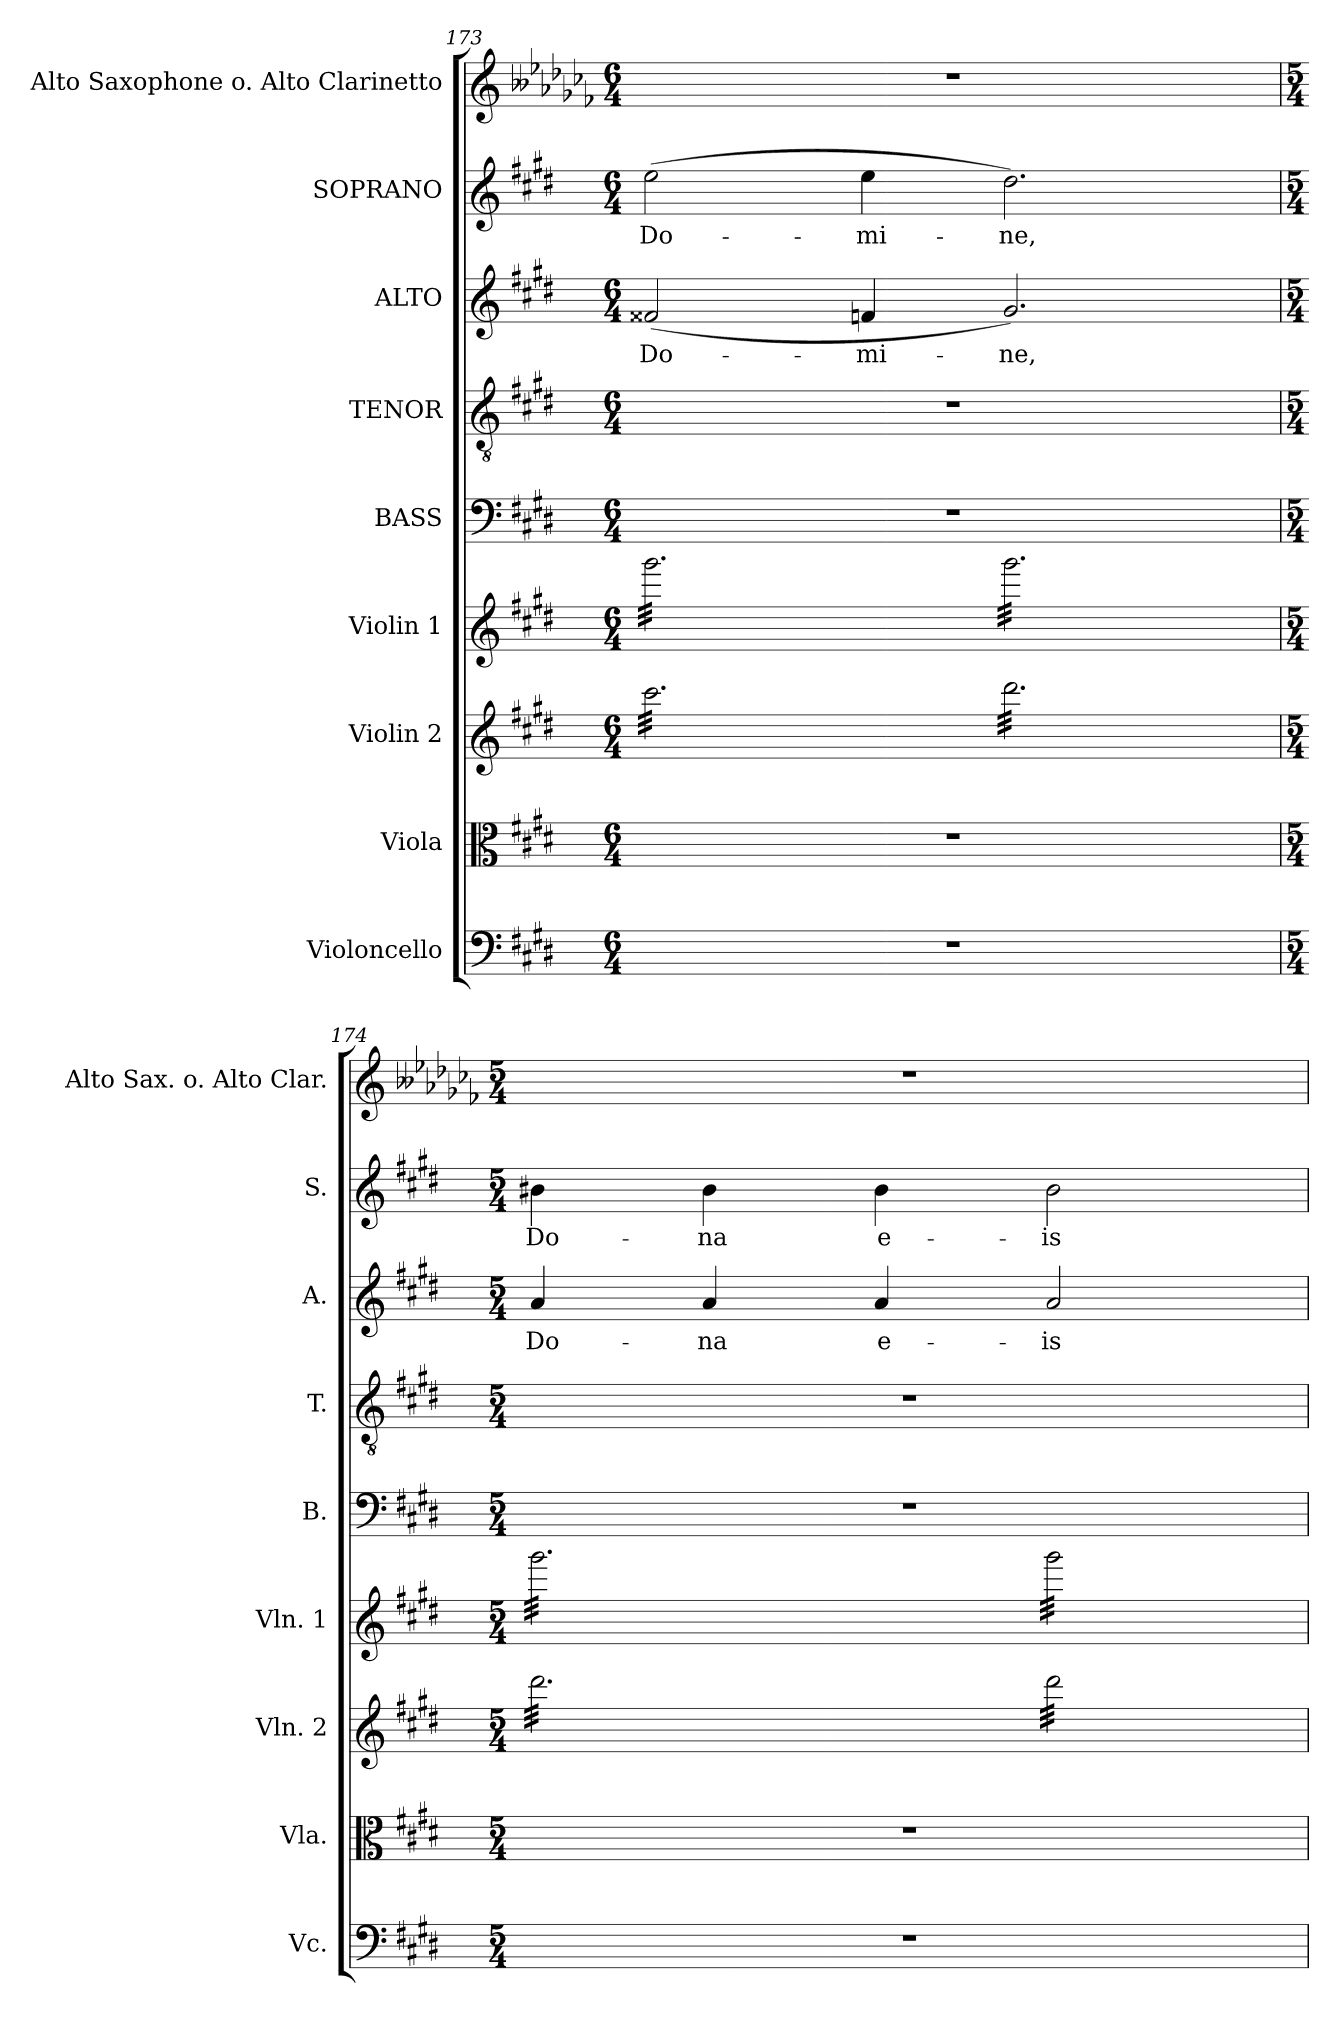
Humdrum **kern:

**kern	**kern	**kern	**kern	**kern	**kern	**kern	**text	**kern	**text	**kern
*part9	*part8	*part7	*part6	*part5	*part4	*part3	*part3	*part2	*part2	*part1
*staff9	*staff8	*staff7	*staff6	*staff5	*staff4	*staff3	*staff3	*staff2	*staff2	*staff1
*I"Violoncello	*I"Viola	*I"Violin 2	*I"Violin 1	*I"BASS	*I"TENOR	*I"ALTO	*	*I"SOPRANO	*	*I"Alto Saxophone o. Alto Clarinetto
*I'Vc.	*I'Vla.	*I'Vln. 2	*I'Vln. 1	*I'B.	*I'T.	*I'A.	*	*I'S.	*	*I'Alto Sax. o. Alto Clar.
*clefF4	*clefC3	*clefG2	*clefG2	*clefF4	*clefGv2	*clefG2	*	*clefG2	*	*clefG2
*	*	*	*	*	*ITrd7c12	*	*	*	*	*ITrd5c9
*k[f#c#g#d#]	*k[f#c#g#d#]	*k[f#c#g#d#]	*k[f#c#g#d#]	*k[f#c#g#d#]	*k[f#c#g#d#]	*k[f#c#g#d#]	*	*k[f#c#g#d#]	*	*k[b--e-a-d-g-c-f-]
*E:	*E:	*E:	*E:	*E:	*E:	*E:	*	*E:	*	*F-:
*M6/4	*M6/4	*M6/4	*M6/4	*M6/4	*M6/4	*M6/4	*	*M6/4	*	*M6/4
=173	=173	=173	=173	=173	=173	=173	=173	=173	=173	=173
!LO:N:vis=1	!LO:N:vis=1	!	!	!LO:N:vis=1	!LO:N:vis=1	!	!	!	!	!
!	!	!	!	!	!	!	!LO:LY:b:color=#000000	!	!	!
!	!	!	!	!	!	!	!	!	!LO:LY:b:color=#000000	!LO:N:vis=1
*	*	*tremolo	*	*	*	*	*	*	*	*
*	*	*	*tremolo	*	*	*	*	*	*	*
1.r	1.r	32ccc#i\LLL	32ggg#i\LLL	1.r	1.r	(2f##Xi/	Do-	(2eei\	Do-	1.r
.	.	32ccc#i\	32ggg#i\	.	.	.	.	.	.	.
.	.	32ccc#i\	32ggg#i\	.	.	.	.	.	.	.
.	.	32ccc#i\	32ggg#i\	.	.	.	.	.	.	.
.	.	32ccc#i\	32ggg#i\	.	.	.	.	.	.	.
.	.	32ccc#i\	32ggg#i\	.	.	.	.	.	.	.
.	.	32ccc#i\	32ggg#i\	.	.	.	.	.	.	.
.	.	32ccc#i\	32ggg#i\	.	.	.	.	.	.	.
.	.	32ccc#i\	32ggg#i\	.	.	.	.	.	.	.
.	.	32ccc#i\	32ggg#i\	.	.	.	.	.	.	.
.	.	32ccc#i\	32ggg#i\	.	.	.	.	.	.	.
.	.	32ccc#i\	32ggg#i\	.	.	.	.	.	.	.
.	.	32ccc#i\	32ggg#i\	.	.	.	.	.	.	.
.	.	32ccc#i\	32ggg#i\	.	.	.	.	.	.	.
.	.	32ccc#i\	32ggg#i\	.	.	.	.	.	.	.
.	.	32ccc#i\	32ggg#i\	.	.	.	.	.	.	.
!	!	!	!	!	!	!	!LO:LY:b:color=#000000	!	!	!
!	!	!	!	!	!	!	!	!	!LO:LY:b:color=#000000	!
.	.	32ccc#i\	32ggg#i\	.	.	4fi/	-mi-	4eei\	-mi-	.
.	.	32ccc#i\	32ggg#i\	.	.	.	.	.	.	.
.	.	32ccc#i\	32ggg#i\	.	.	.	.	.	.	.
.	.	32ccc#i\	32ggg#i\	.	.	.	.	.	.	.
.	.	32ccc#i\	32ggg#i\	.	.	.	.	.	.	.
.	.	32ccc#i\	32ggg#i\	.	.	.	.	.	.	.
.	.	32ccc#i\	32ggg#i\	.	.	.	.	.	.	.
.	.	32ccc#i\JJJ	32ggg#i\JJJ	.	.	.	.	.	.	.
!	!	!	!	!	!	!	!LO:LY:b:color=#000000	!	!	!
!	!	!	!	!	!	!	!	!	!LO:LY:b:color=#000000	!
.	.	32ddd#i\LLL	32ggg#i\LLL	.	.	2.g#i/)	-ne,	2.dd#i\)	-ne,	.
.	.	32ddd#i\	32ggg#i\	.	.	.	.	.	.	.
.	.	32ddd#i\	32ggg#i\	.	.	.	.	.	.	.
.	.	32ddd#i\	32ggg#i\	.	.	.	.	.	.	.
.	.	32ddd#i\	32ggg#i\	.	.	.	.	.	.	.
.	.	32ddd#i\	32ggg#i\	.	.	.	.	.	.	.
.	.	32ddd#i\	32ggg#i\	.	.	.	.	.	.	.
.	.	32ddd#i\	32ggg#i\	.	.	.	.	.	.	.
.	.	32ddd#i\	32ggg#i\	.	.	.	.	.	.	.
.	.	32ddd#i\	32ggg#i\	.	.	.	.	.	.	.
.	.	32ddd#i\	32ggg#i\	.	.	.	.	.	.	.
.	.	32ddd#i\	32ggg#i\	.	.	.	.	.	.	.
.	.	32ddd#i\	32ggg#i\	.	.	.	.	.	.	.
.	.	32ddd#i\	32ggg#i\	.	.	.	.	.	.	.
.	.	32ddd#i\	32ggg#i\	.	.	.	.	.	.	.
.	.	32ddd#i\	32ggg#i\	.	.	.	.	.	.	.
.	.	32ddd#i\	32ggg#i\	.	.	.	.	.	.	.
.	.	32ddd#i\	32ggg#i\	.	.	.	.	.	.	.
.	.	32ddd#i\	32ggg#i\	.	.	.	.	.	.	.
.	.	32ddd#i\	32ggg#i\	.	.	.	.	.	.	.
.	.	32ddd#i\	32ggg#i\	.	.	.	.	.	.	.
.	.	32ddd#i\	32ggg#i\	.	.	.	.	.	.	.
.	.	32ddd#i\	32ggg#i\	.	.	.	.	.	.	.
.	.	32ddd#i\JJJ	32ggg#i\JJJ	.	.	.	.	.	.	.
=174	=174	=174	=174	=174	=174	=174	=174	=174	=174	=174
*M5/4	*M5/4	*M5/4	*M5/4	*M5/4	*M5/4	*M5/4	*	*M5/4	*	*M5/4
!LO:N:vis=1	!LO:N:vis=1	!	!	!LO:N:vis=1	!LO:N:vis=1	!	!	!	!	!
!	!	!	!	!	!	!	!LO:LY:b:color=#000000	!	!	!
*	*	*	*MM70	*	*	*	*	*	*	*MM70
!	!	!	!	!	!	!	!	!	!LO:LY:b:color=#000000	!LO:N:vis=1
4%5r	4%5r	32ddd#i\LLL	32ggg#i\LLL	4%5r	4%5r	4ai/	Do-	4b#Xi\	Do-	4%5r
.	.	32ddd#i\	32ggg#i\	.	.	.	.	.	.	.
.	.	32ddd#i\	32ggg#i\	.	.	.	.	.	.	.
.	.	32ddd#i\	32ggg#i\	.	.	.	.	.	.	.
.	.	32ddd#i\	32ggg#i\	.	.	.	.	.	.	.
.	.	32ddd#i\	32ggg#i\	.	.	.	.	.	.	.
.	.	32ddd#i\	32ggg#i\	.	.	.	.	.	.	.
.	.	32ddd#i\	32ggg#i\	.	.	.	.	.	.	.
!	!	!	!	!	!	!	!LO:LY:b:color=#000000	!	!	!
!	!	!	!	!	!	!	!	!	!LO:LY:b:color=#000000	!
.	.	32ddd#i\	32ggg#i\	.	.	4ai/	-na	4b#i\	-na	.
.	.	32ddd#i\	32ggg#i\	.	.	.	.	.	.	.
.	.	32ddd#i\	32ggg#i\	.	.	.	.	.	.	.
.	.	32ddd#i\	32ggg#i\	.	.	.	.	.	.	.
.	.	32ddd#i\	32ggg#i\	.	.	.	.	.	.	.
.	.	32ddd#i\	32ggg#i\	.	.	.	.	.	.	.
.	.	32ddd#i\	32ggg#i\	.	.	.	.	.	.	.
.	.	32ddd#i\	32ggg#i\	.	.	.	.	.	.	.
!	!	!	!	!	!	!	!LO:LY:b:color=#000000	!	!	!
!	!	!	!	!	!	!	!	!	!LO:LY:b:color=#000000	!
.	.	32ddd#i\	32ggg#i\	.	.	4ai/	e-	4b#i\	e-	.
.	.	32ddd#i\	32ggg#i\	.	.	.	.	.	.	.
.	.	32ddd#i\	32ggg#i\	.	.	.	.	.	.	.
.	.	32ddd#i\	32ggg#i\	.	.	.	.	.	.	.
.	.	32ddd#i\	32ggg#i\	.	.	.	.	.	.	.
.	.	32ddd#i\	32ggg#i\	.	.	.	.	.	.	.
.	.	32ddd#i\	32ggg#i\	.	.	.	.	.	.	.
.	.	32ddd#i\JJJ	32ggg#i\JJJ	.	.	.	.	.	.	.
!	!	!	!	!	!	!	!LO:LY:b:color=#000000	!	!	!
!	!	!	!	!	!	!	!	!	!LO:LY:b:color=#000000	!
.	.	32ddd#i\LLL	32ggg#i\LLL	.	.	2ai/	-is	2b#i\	-is	.
.	.	32ddd#i\	32ggg#i\	.	.	.	.	.	.	.
.	.	32ddd#i\	32ggg#i\	.	.	.	.	.	.	.
.	.	32ddd#i\	32ggg#i\	.	.	.	.	.	.	.
.	.	32ddd#i\	32ggg#i\	.	.	.	.	.	.	.
.	.	32ddd#i\	32ggg#i\	.	.	.	.	.	.	.
.	.	32ddd#i\	32ggg#i\	.	.	.	.	.	.	.
.	.	32ddd#i\	32ggg#i\	.	.	.	.	.	.	.
.	.	32ddd#i\	32ggg#i\	.	.	.	.	.	.	.
.	.	32ddd#i\	32ggg#i\	.	.	.	.	.	.	.
.	.	32ddd#i\	32ggg#i\	.	.	.	.	.	.	.
.	.	32ddd#i\	32ggg#i\	.	.	.	.	.	.	.
.	.	32ddd#i\	32ggg#i\	.	.	.	.	.	.	.
.	.	32ddd#i\	32ggg#i\	.	.	.	.	.	.	.
.	.	32ddd#i\	32ggg#i\	.	.	.	.	.	.	.
.	.	32ddd#i\JJJ	32ggg#i\JJJ	.	.	.	.	.	.	.
*	*	*	*Xtremolo	*	*	*	*	*	*	*
*	*	*Xtremolo	*	*	*	*	*	*	*	*
=	=	=	=	=	=	=	=	=	=	=
*-	*-	*-	*-	*-	*-	*-	*-	*-	*-	*-
